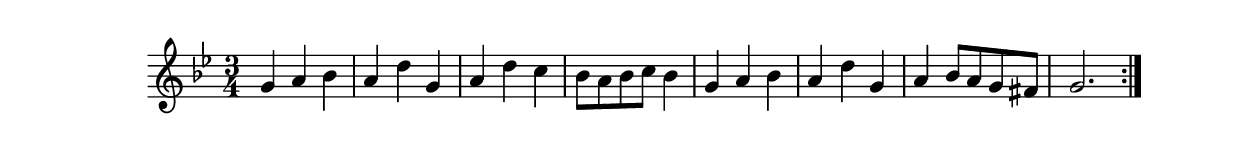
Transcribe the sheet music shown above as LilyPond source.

\version "2.19.49"
%{\header {
  title = "melody from the notebook for Anna Magdalena"
  composer = "J.S. Bach"
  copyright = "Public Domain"
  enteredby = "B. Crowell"
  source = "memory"
}%}
\score{{\key g \minor
    \time 3/4
    %{\tempo 4=170

    %}\relative c'' {
      g4 a bes | a d g, | a d c | bes8 a bes c bes4 |
      g4 a bes | a d g, | a bes8 a g fis | g2. \bar ":|."

}
}}